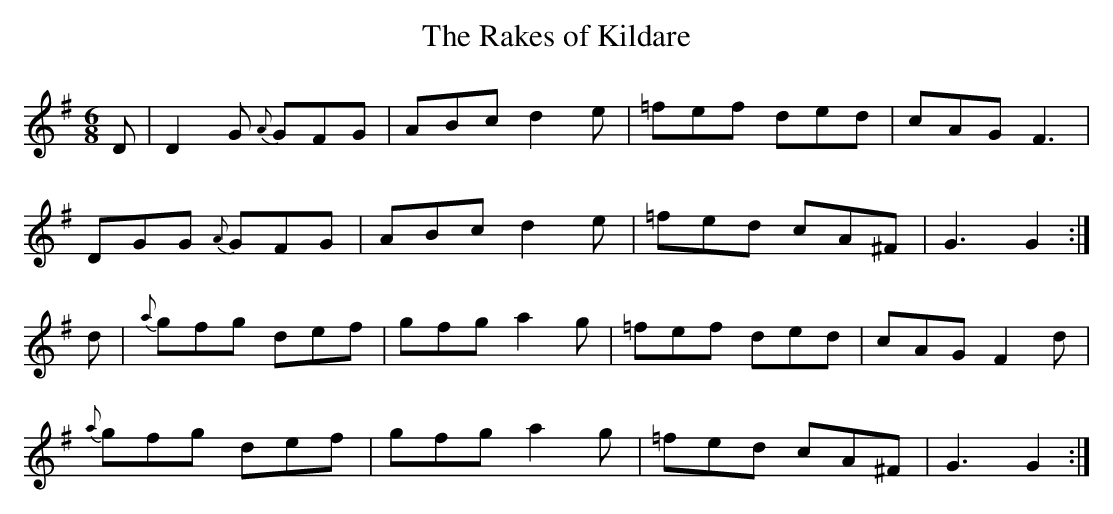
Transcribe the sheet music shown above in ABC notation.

X:1
T: The Rakes of Kildare
M: 6/8
L: 1/8
K: G
D|D2G {A}GFG|ABc d2e|=fef ded|cAG F3|
DGG {A}GFG|ABc d2e|=fed cA^F|G3 G2:|
d|{a}gfg def|gfg a2g|=fef ded|cAG F2d|
{a}gfg def|gfg a2g|=fed cA^F|G3 G2:|
